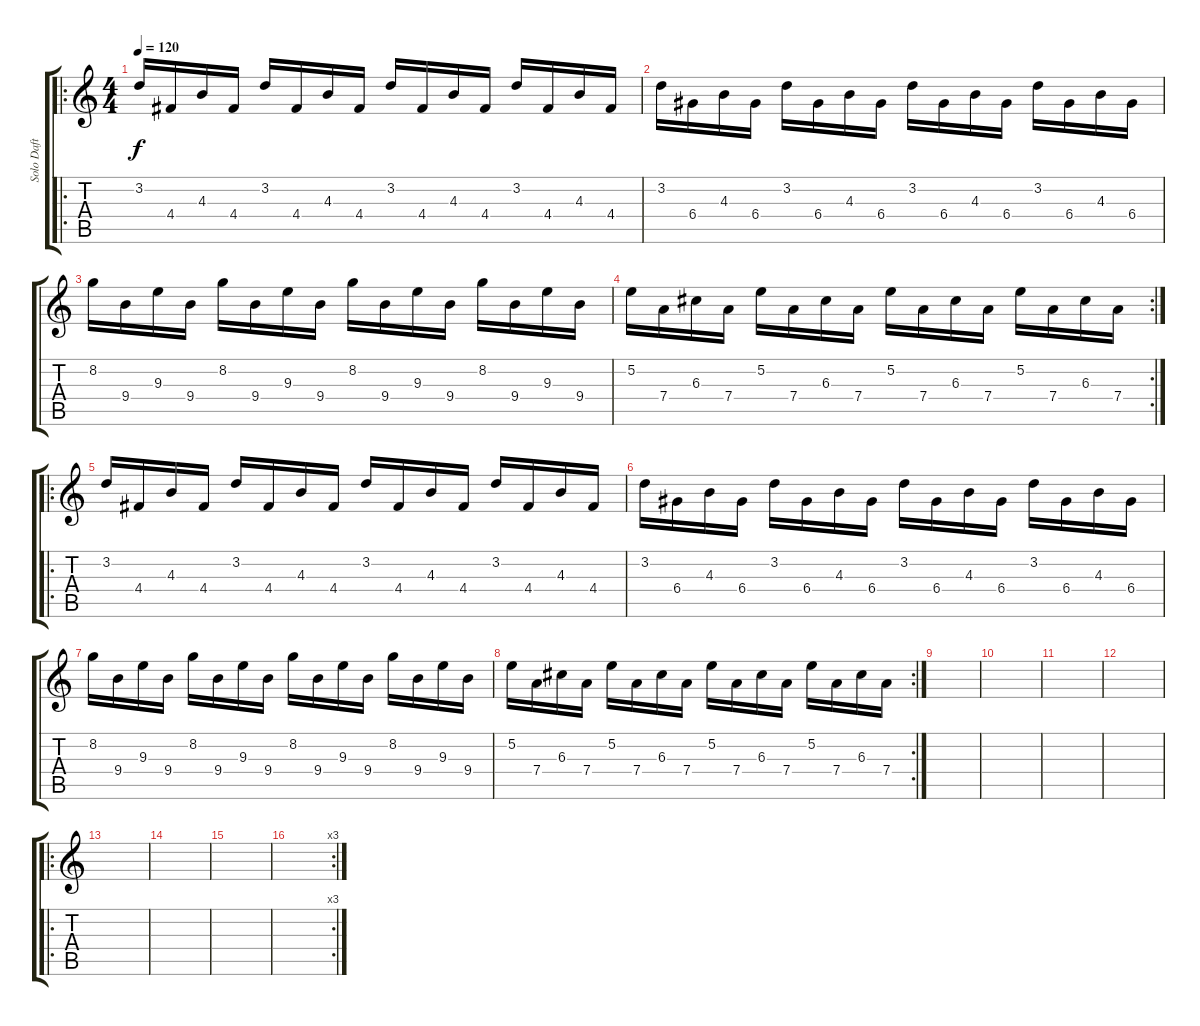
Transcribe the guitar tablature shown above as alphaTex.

\track ("Solo Daft 1" "Solo Daft ") {instrument overdrivenguitar}
\staff {score tabs}
\tuning (E4 B3 G3 D3 A2 E2) {hide}
\ro
\ts (4 4)
\tempo 120
\clef g2
\ks c
3.2.16{dy f} 4.4.16 4.3.16 4.4.16 3.2.16 4.4.16 4.3.16 4.4.16 3.2.16 4.4.16 4.3.16 4.4.16 3.2.16 4.4.16 4.3.16 4.4.16 |
3.2.16 6.4.16 4.3.16 6.4.16 3.2.16 6.4.16 4.3.16 6.4.16 3.2.16 6.4.16 4.3.16 6.4.16 3.2.16 6.4.16 4.3.16 6.4.16 |
8.2.16 9.4.16 9.3.16 9.4.16 8.2.16 9.4.16 9.3.16 9.4.16 8.2.16 9.4.16 9.3.16 9.4.16 8.2.16 9.4.16 9.3.16 9.4.16 |
\rc 2
5.2.16 7.4.16 6.3.16 7.4.16 5.2.16 7.4.16 6.3.16 7.4.16 5.2.16 7.4.16 6.3.16 7.4.16 5.2.16 7.4.16 6.3.16 7.4.16 |
\ro
3.2.16 4.4.16 4.3.16 4.4.16 3.2.16 4.4.16 4.3.16 4.4.16 3.2.16 4.4.16 4.3.16 4.4.16 3.2.16 4.4.16 4.3.16 4.4.16 |
3.2.16 6.4.16 4.3.16 6.4.16 3.2.16 6.4.16 4.3.16 6.4.16 3.2.16 6.4.16 4.3.16 6.4.16 3.2.16 6.4.16 4.3.16 6.4.16 |
8.2.16 9.4.16 9.3.16 9.4.16 8.2.16 9.4.16 9.3.16 9.4.16 8.2.16 9.4.16 9.3.16 9.4.16 8.2.16 9.4.16 9.3.16 9.4.16 |
\rc 2
5.2.16 7.4.16 6.3.16 7.4.16 5.2.16 7.4.16 6.3.16 7.4.16 5.2.16 7.4.16 6.3.16 7.4.16 5.2.16 7.4.16 6.3.16 7.4.16 |
|
|
|
|
\ro
|
|
|
\rc 3
